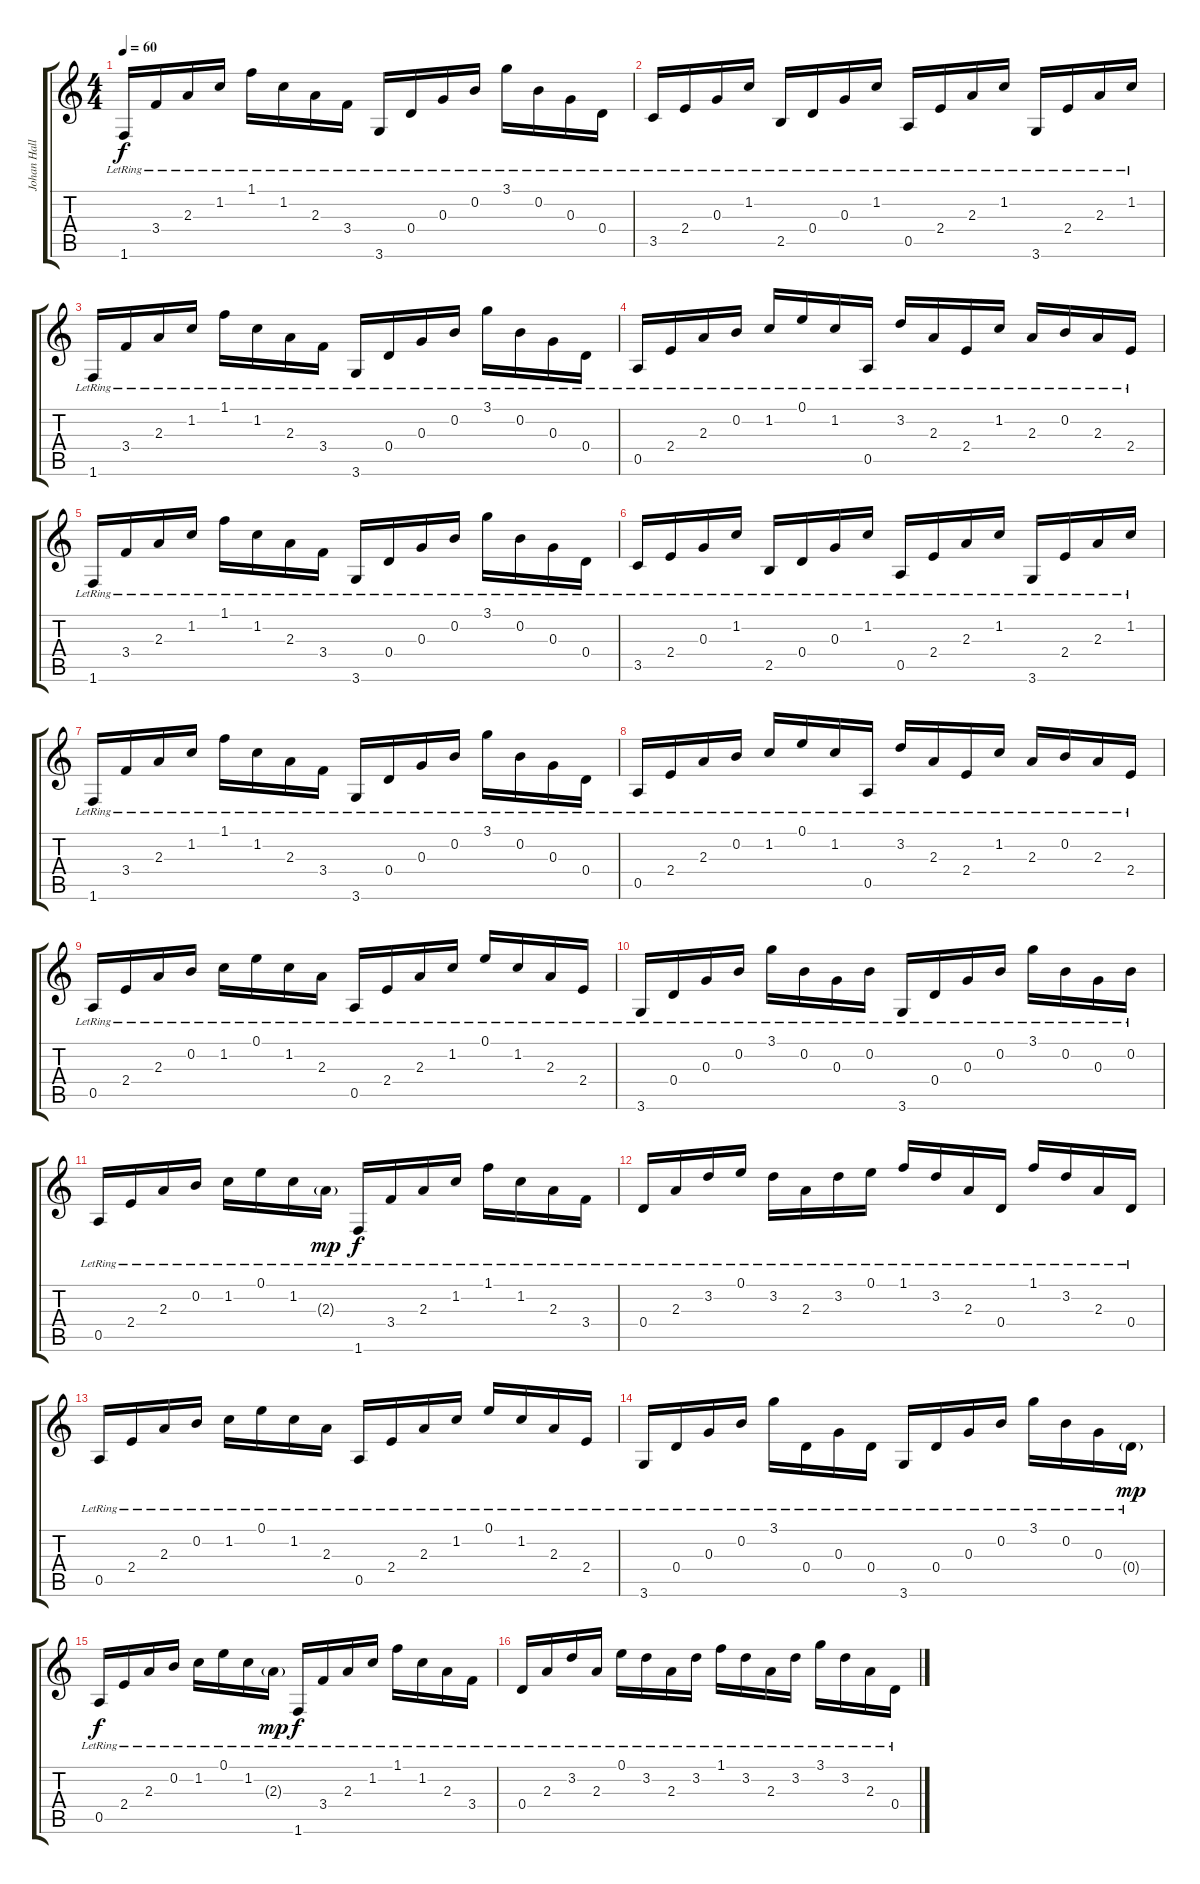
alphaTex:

\track ("Johan Hallgren" "Johan Hall") {instrument acousticguitarsteel}
\staff {score tabs}
\tuning (E4 B3 G3 D3 A2 E2) {hide}
\ts (4 4)
\tempo 60
\clef g2
\ks c
1.6{lr}.16{dy f} 3.4{lr}.16 2.3{lr}.16 1.2{lr}.16 1.1{lr}.16 1.2{lr}.16 2.3{lr}.16 3.4{lr}.16 3.6{lr}.16 0.4{lr}.16 0.3{lr}.16 0.2{lr}.16 3.1{lr}.16 0.2{lr}.16 0.3{lr}.16 0.4{lr}.16 |
3.5{lr}.16 2.4{lr}.16 0.3{lr}.16 1.2{lr}.16 2.5{lr}.16 0.4{lr}.16 0.3{lr}.16 1.2{lr}.16 0.5{lr}.16 2.4{lr}.16 2.3{lr}.16 1.2{lr}.16 3.6{lr}.16 2.4{lr}.16 2.3{lr}.16 1.2{lr}.16 |
1.6{lr}.16 3.4{lr}.16 2.3{lr}.16 1.2{lr}.16 1.1{lr}.16 1.2{lr}.16 2.3{lr}.16 3.4{lr}.16 3.6{lr}.16 0.4{lr}.16 0.3{lr}.16 0.2{lr}.16 3.1{lr}.16 0.2{lr}.16 0.3{lr}.16 0.4{lr}.16 |
0.5{lr}.16 2.4{lr}.16 2.3{lr}.16 0.2{lr}.16 1.2{lr}.16 0.1{lr}.16 1.2{lr}.16 0.5{lr}.16 3.2{lr}.16 2.3{lr}.16 2.4{lr}.16 1.2{lr}.16 2.3{lr}.16 0.2{lr}.16 2.3{lr}.16 2.4{lr}.16 |
1.6{lr}.16 3.4{lr}.16 2.3{lr}.16 1.2{lr}.16 1.1{lr}.16 1.2{lr}.16 2.3{lr}.16 3.4{lr}.16 3.6{lr}.16 0.4{lr}.16 0.3{lr}.16 0.2{lr}.16 3.1{lr}.16 0.2{lr}.16 0.3{lr}.16 0.4{lr}.16 |
3.5{lr}.16 2.4{lr}.16 0.3{lr}.16 1.2{lr}.16 2.5{lr}.16 0.4{lr}.16 0.3{lr}.16 1.2{lr}.16 0.5{lr}.16 2.4{lr}.16 2.3{lr}.16 1.2{lr}.16 3.6{lr}.16 2.4{lr}.16 2.3{lr}.16 1.2{lr}.16 |
1.6{lr}.16 3.4{lr}.16 2.3{lr}.16 1.2{lr}.16 1.1{lr}.16 1.2{lr}.16 2.3{lr}.16 3.4{lr}.16 3.6{lr}.16 0.4{lr}.16 0.3{lr}.16 0.2{lr}.16 3.1{lr}.16 0.2{lr}.16 0.3{lr}.16 0.4{lr}.16 |
0.5{lr}.16 2.4{lr}.16 2.3{lr}.16 0.2{lr}.16 1.2{lr}.16 0.1{lr}.16 1.2{lr}.16 0.5{lr}.16 3.2{lr}.16 2.3{lr}.16 2.4{lr}.16 1.2{lr}.16 2.3{lr}.16 0.2{lr}.16 2.3{lr}.16 2.4{lr}.16 |
0.5{lr}.16 2.4{lr}.16 2.3{lr}.16 0.2{lr}.16 1.2{lr}.16 0.1{lr}.16 1.2{lr}.16 2.3{lr}.16 0.5{lr}.16 2.4{lr}.16 2.3{lr}.16 1.2{lr}.16 0.1{lr}.16 1.2{lr}.16 2.3{lr}.16 2.4{lr}.16 |
3.6{lr}.16 0.4{lr}.16 0.3{lr}.16 0.2{lr}.16 3.1{lr}.16 0.2{lr}.16 0.3{lr}.16 0.2{lr}.16 3.6{lr}.16 0.4{lr}.16 0.3{lr}.16 0.2{lr}.16 3.1{lr}.16 0.2{lr}.16 0.3{lr}.16 0.2{lr}.16 |
0.5{lr}.16 2.4{lr}.16 2.3{lr}.16 0.2{lr}.16 1.2{lr}.16 0.1{lr}.16 1.2{lr}.16 2.3{g lr}.16{dy mp} 1.6{lr}.16{dy f} 3.4{lr}.16 2.3{lr}.16 1.2{lr}.16 1.1{lr}.16 1.2{lr}.16 2.3{lr}.16 3.4{lr}.16 |
0.4{lr}.16 2.3{lr}.16 3.2{lr}.16 0.1{lr}.16 3.2{lr}.16 2.3{lr}.16 3.2{lr}.16 0.1{lr}.16 1.1{lr}.16 3.2{lr}.16 2.3{lr}.16 0.4{lr}.16 1.1{lr}.16 3.2{lr}.16 2.3{lr}.16 0.4{lr}.16 |
0.5{lr}.16 2.4{lr}.16 2.3{lr}.16 0.2{lr}.16 1.2{lr}.16 0.1{lr}.16 1.2{lr}.16 2.3{lr}.16 0.5{lr}.16 2.4{lr}.16 2.3{lr}.16 1.2{lr}.16 0.1{lr}.16 1.2{lr}.16 2.3{lr}.16 2.4{lr}.16 |
3.6{lr}.16 0.4{lr}.16 0.3{lr}.16 0.2{lr}.16 3.1{lr}.16 0.4{lr}.16 0.3{lr}.16 0.4{lr}.16 3.6{lr}.16 0.4{lr}.16 0.3{lr}.16 0.2{lr}.16 3.1{lr}.16 0.2{lr}.16 0.3{lr}.16 0.4{g lr}.16{dy mp} |
0.5{lr}.16{dy f} 2.4{lr}.16 2.3{lr}.16 0.2{lr}.16 1.2{lr}.16 0.1{lr}.16 1.2{lr}.16 2.3{g lr}.16{dy mp} 1.6{lr}.16{dy f} 3.4{lr}.16 2.3{lr}.16 1.2{lr}.16 1.1{lr}.16 1.2{lr}.16 2.3{lr}.16 3.4{lr}.16 |
0.4{lr}.16 2.3{lr}.16 3.2{lr}.16 2.3{lr}.16 0.1{lr}.16 3.2{lr}.16 2.3{lr}.16 3.2{lr}.16 1.1{lr}.16 3.2{lr}.16 2.3{lr}.16 3.2{lr}.16 3.1{lr}.16 3.2{lr}.16 2.3{lr}.16 0.4{lr}.16
